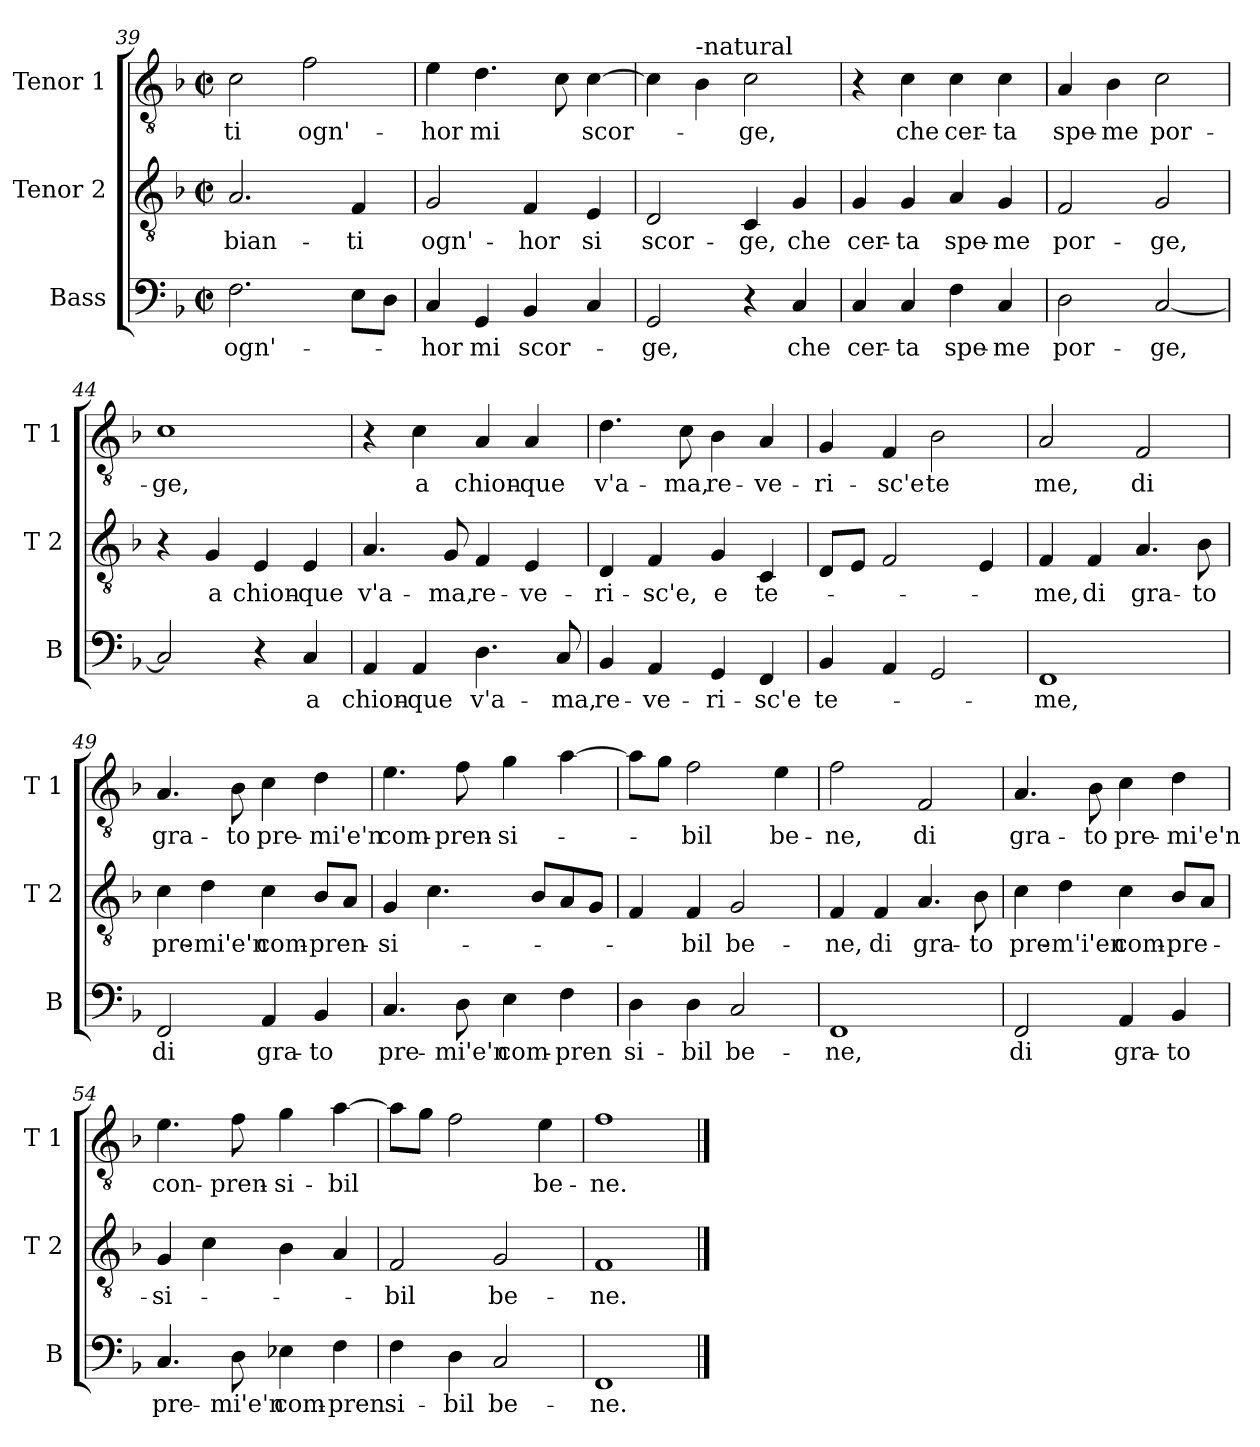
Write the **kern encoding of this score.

**kern	**text	**kern	**text	**kern	**text
*part3	*part3	*part2	*part2	*part1	*part1
*staff3	*staff3	*staff2	*staff2	*staff1	*staff1
*I"Bass	*	*I"Tenor 2	*	*I"Tenor 1	*
*I'B	*	*I'T 2	*	*I'T 1	*
*clefF4	*	*clefGv2	*	*clefGv2	*
*k[b-]	*	*k[b-]	*	*k[b-]	*
*F:	*	*F:	*	*F:	*
*M2/2	*	*M2/2	*	*M2/2	*
*met(c|)	*	*met(c|)	*	*met(c|)	*
=39	=39	=39	=39	=39	=39
!	!LO:LY:b	!	!LO:LY:b	!	!LO:LY:b
2.F\	ogn'-	2.A/	-bian-	2c\	-ti
!	!	!	!	!	!LO:LY:b
.	.	.	.	2f\	ogn'-
!	!	!	!LO:LY:b	!	!
8E\L	.	4F/	-ti	.	.
8D\J	.	.	.	.	.
=40	=40	=40	=40	=40	=40
!	!LO:LY:b	!	!LO:LY:b	!	!LO:LY:b
4C/	-hor	2G/	ogn'-	4e\	-hor
!	!LO:LY:b	!	!	!	!LO:LY:b
4GG/	mi	.	.	4.d\	mi
!	!LO:LY:b	!	!LO:LY:b	!	!
4BB-/	scor-	4F/	-hor	.	.
.	.	.	.	8c\	.
!	!	!	!LO:LY:b	!	!LO:LY:b
4C/	.	4E/	si	[4c\	scor-
=41	=41	=41	=41	=41	=41
!	!LO:LY:b	!	!LO:LY:b	!	!
2GG/	-ge,	2D/	scor-	4c\]	.
!	!	!	!	!LO:TX:a:t=-natural	!
.	.	.	.	4B-\	.
!	!	!	!LO:LY:b	!	!LO:LY:b
4r	.	4C/	-ge,	2c\	-ge,
!	!LO:LY:b	!	!LO:LY:b	!	!
4C/	che	4G/	che	.	.
!!LO:PB:g=z
=42	=42	=42	=42	=42	=42
!	!LO:LY:b	!	!LO:LY:b	!	!
4C/	cer-	4G/	cer-	4r	.
!	!LO:LY:b	!	!LO:LY:b	!	!LO:LY:b
4C/	-ta	4G/	-ta	4c\	che
!	!LO:LY:b	!	!LO:LY:b	!	!LO:LY:b
4F\	spe-	4A/	spe-	4c\	cer-
!	!LO:LY:b	!	!LO:LY:b	!	!LO:LY:b
4C/	-me	4G/	-me	4c\	-ta
=43	=43	=43	=43	=43	=43
!	!LO:LY:b	!	!LO:LY:b	!	!LO:LY:b
2D\	por-	2F/	por-	4A/	spe-
!	!	!	!	!	!LO:LY:b
.	.	.	.	4B-\	-me
!	!LO:LY:b	!	!LO:LY:b	!	!LO:LY:b
[2C/	-ge,	2G/	-ge,	2c\	por-
=44	=44	=44	=44	=44	=44
!	!	!	!	!	!LO:LY:b
2C/]	.	4r	.	1c	-ge,
!	!	!	!LO:LY:b	!	!
.	.	4G/	a	.	.
!	!	!	!LO:LY:b	!	!
4r	.	4E/	chion-	.	.
!	!LO:LY:b	!	!LO:LY:b	!	!
4C/	a	4E/	-que	.	.
=45	=45	=45	=45	=45	=45
!	!LO:LY:b	!	!LO:LY:b	!	!
4AA/	chion-	4.A/	v'a-	4r	.
!	!LO:LY:b	!	!	!	!LO:LY:b
4AA/	-que	.	.	4c\	a
!	!	!	!LO:LY:b	!	!
.	.	8G/	-ma,	.	.
!	!LO:LY:b	!	!LO:LY:b	!	!LO:LY:b
4.D\	v'a-	4F/	re-	4A/	chion-
!	!	!	!LO:LY:b	!	!LO:LY:b
.	.	4E/	-ve-	4A/	-que
!	!LO:LY:b	!	!	!	!
8C/	-ma,	.	.	.	.
=46	=46	=46	=46	=46	=46
!	!LO:LY:b	!	!LO:LY:b	!	!LO:LY:b
4BB-/	re-	4D/	-ri-	4.d\	v'a-
!	!LO:LY:b	!	!LO:LY:b	!	!
4AA/	-ve-	4F/	-sc'e,	.	.
!	!	!	!	!	!LO:LY:b
.	.	.	.	8c\	-ma,
!	!LO:LY:b	!	!LO:LY:b	!	!LO:LY:b
4GG/	-ri-	4G/	e	4B-\	re-
!	!LO:LY:b	!	!LO:LY:b	!	!LO:LY:b
4FF/	-sc'e	4C/	te-	4A/	-ve-
!!LO:LB:g=z
=47	=47	=47	=47	=47	=47
!	!LO:LY:b	!	!	!	!LO:LY:b
4BB-/	te-	8D/L	.	4G/	-ri-
.	.	8E/J	.	.	.
!	!	!	!	!	!LO:LY:b
4AA/	.	2F/	.	4F/	-sc'e
!	!	!	!	!	!LO:LY:b
2GG/	.	.	.	2B-\	te
.	.	4E/	.	.	.
=48	=48	=48	=48	=48	=48
!	!LO:LY:b	!	!LO:LY:b	!	!LO:LY:b
1FF	-me,	4F/	-me,	2A/	me,
!	!	!	!LO:LY:b	!	!
.	.	4F/	di	.	.
!	!	!	!LO:LY:b	!	!LO:LY:b
.	.	4.A/	gra-	2F/	di
!	!	!	!LO:LY:b	!	!
.	.	8B-\	-to	.	.
=49	=49	=49	=49	=49	=49
!	!LO:LY:b	!	!LO:LY:b	!	!LO:LY:b
2FF/	di	4c\	pre-	4.A/	gra-
!	!	!	!LO:LY:b	!	!
.	.	4d\	-mi'e'n	.	.
!	!	!	!	!	!LO:LY:b
.	.	.	.	8B-\	-to
!	!LO:LY:b	!	!LO:LY:b	!	!LO:LY:b
4AA/	gra-	4c\	com-	4c\	pre-
!	!LO:LY:b	!	!LO:LY:b	!	!LO:LY:b
4BB-/	-to	8B-/L	-pren-	4d\	-mi'e'n
.	.	8A/J	.	.	.
=50	=50	=50	=50	=50	=50
!	!LO:LY:b	!	!LO:LY:b	!	!LO:LY:b
4.C/	pre-	4G/	-si-	4.e\	com-
.	.	4.c\	.	.	.
!	!LO:LY:b	!	!	!	!LO:LY:b
8D\	-mi'e'n	.	.	8f\	-pren-
!	!LO:LY:b	!	!	!	!LO:LY:b
4E\	com-	.	.	4g\	-si-
.	.	8B-/L	.	.	.
!	!LO:LY:b	!	!	!	!
4F\	-pren	8A/	.	[4a\	.
.	.	8G/J	.	.	.
=51	=51	=51	=51	=51	=51
!	!LO:LY:b	!	!	!	!
4D\	si-	4F/	.	8a\L]	.
.	.	.	.	8g\J	.
!	!LO:LY:b	!	!LO:LY:b	!	!LO:LY:b
4D\	-bil	4F/	-bil	2f\	-bil
!	!LO:LY:b	!	!LO:LY:b	!	!
2C/	be-	2G/	be-	.	.
!	!	!	!	!	!LO:LY:b
.	.	.	.	4e\	be-
!!LO:LB:g=z
=52	=52	=52	=52	=52	=52
!	!LO:LY:b	!	!LO:LY:b	!	!LO:LY:b
1FF	-ne,	4F/	-ne,	2f\	-ne,
!	!	!	!LO:LY:b	!	!
.	.	4F/	di	.	.
!	!	!	!LO:LY:b	!	!LO:LY:b
.	.	4.A/	gra-	2F/	di
!	!	!	!LO:LY:b	!	!
.	.	8B-\	-to	.	.
=53	=53	=53	=53	=53	=53
!	!LO:LY:b	!	!LO:LY:b	!	!LO:LY:b
2FF/	di	4c\	pre-	4.A/	gra-
!	!	!	!LO:LY:b	!	!
.	.	4d\	-m'i'en	.	.
!	!	!	!	!	!LO:LY:b
.	.	.	.	8B-\	-to
!	!LO:LY:b	!	!LO:LY:b	!	!LO:LY:b
4AA/	gra-	4c\	com-	4c\	pre-
!	!LO:LY:b	!	!LO:LY:b	!	!LO:LY:b
4BB-/	-to	8B-/L	-pre-	4d\	-mi'e'n
.	.	8A/J	.	.	.
=54	=54	=54	=54	=54	=54
!	!LO:LY:b	!	!LO:LY:b	!	!LO:LY:b
4.C/	pre-	4G/	-si-	4.e\	con-
.	.	4c\	.	.	.
!	!LO:LY:b	!	!	!	!LO:LY:b
8D\	-mi'e'n	.	.	8f\	-pren-
!	!LO:LY:b	!	!	!	!LO:LY:b
4E-X\	com-	4B-\	.	4g\	-si-
!	!LO:LY:b	!	!	!	!LO:LY:b
4F\	-pren	4A/	.	[4a\	-bil
=55	=55	=55	=55	=55	=55
!	!LO:LY:b	!	!LO:LY:b	!	!
4F\	si-	2F/	-bil	8a\L]	.
.	.	.	.	8g\J	.
!	!LO:LY:b	!	!	!	!
4D\	-bil	.	.	2f\	.
!	!LO:LY:b	!	!LO:LY:b	!	!
2C/	be-	2G/	be-	.	.
!	!	!	!	!	!LO:LY:b
.	.	.	.	4e\	be-
=56	=56	=56	=56	=56	=56
!	!LO:LY:b	!	!LO:LY:b	!	!LO:LY:b
1FF	-ne.	1F	-ne.	1f	-ne.
==	==	==	==	==	==
*-	*-	*-	*-	*-	*-
